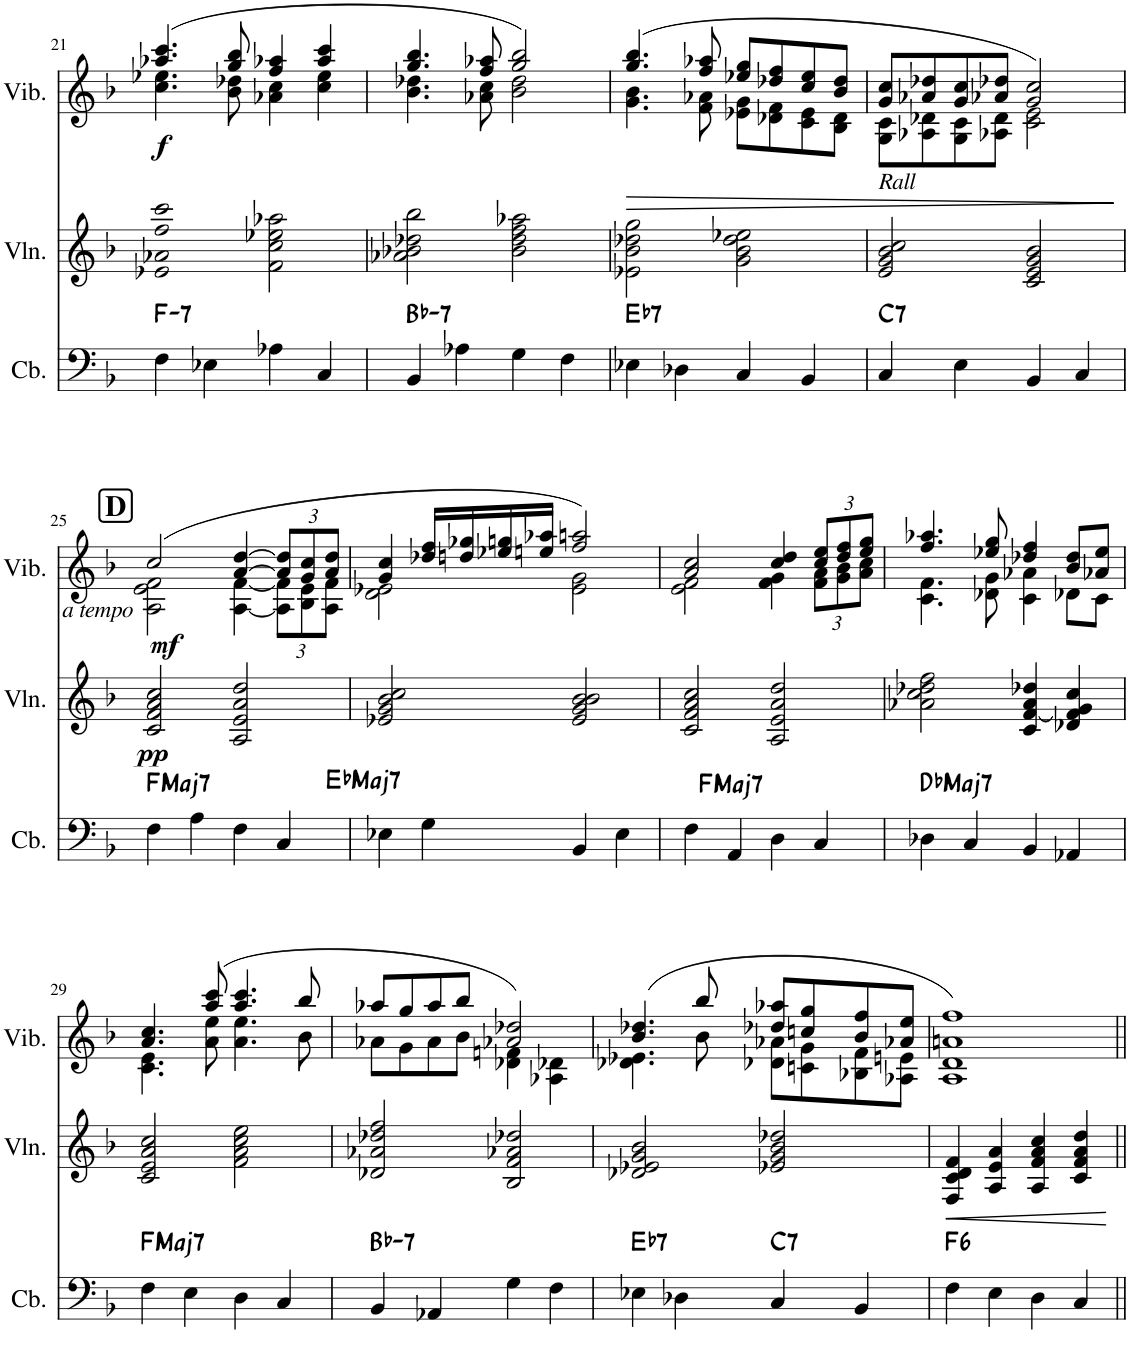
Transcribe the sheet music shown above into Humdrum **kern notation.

**kern	**harte	**kern	**dynam	**kern	**dynam
*part3	*part3	*part2	*part2	*part1	*part1
*staff3	*	*staff2	*staff2	*staff1	*staff1
*I"Contrebasse	*	*I"Violon	*	*I"Vibraphone	*
*I'Cb.	*	*I'Vln.	*	*I'Vib.	*
!!LO:PB:g=z
*clefF4	*	*clefG2	*	*clefG2	*
*Trd7c12	*	*	*	*	*
*k[b-]	*	*k[b-]	*	*k[b-]	*
*M4/4	*	*M4/4	*	*M4/4	*
=21	=21	=21	=21	=21	=21
*	*	*	*	*^	*
!	!LO:H:kt=7	!	!	!	!	!LO:DY:b
4F\	F:min7	2e-X 2a-X 2ff 2ccc	.	(4.aa-X/ 4.ccc/	4.cc\ 4.ee-X\	f
4E-X\	.	.	.	.	.	.
.	.	.	.	8gg/ 8bb-/	8b-\ 8dd-X\	.
4A-X\	.	2f\ 2cc\ 2ee-X\ 2aa-X\	.	4ff/ 4aa-X/	4a-X\ 4cc\	.
4C/	.	.	.	4aa-/ 4ccc/	4cc\ 4ee-\	.
=22	=22	=22	=22	=22	=22	=22
!	!LO:H:kt=7	!	!	!	!	!
4BB-/	Bb:min7	2a-X\ 2b-X\ 2dd-X\ 2bb-\	.	4.gg/ 4.bb-/	4.b-\ 4.dd-X\	.
4A-X\	.	.	.	.	.	.
.	.	.	.	8ff/ 8aa-X/	8a-X\ 8cc\	.
4G\	.	2b-\ 2dd-\ 2ff\ 2aa-X\	.	2gg/ 2bb-/)	2b-\ 2dd-\	.
4F\	.	.	.	.	.	.
=23	=23	=23	=23	=23	=23	=23
!	!LO:H:kt=7	!	!	!	!	!LO:HP:b
4E-X\	Eb:7	2e-X\ 2b-\ 2dd-X\ 2gg\	.	(4.gg/ 4.bb-/	4.g\ 4.b-\	>
4D-X\	.	.	.	.	.	.
.	.	.	.	8ff/ 8aa-X/	8f\ 8a-X\	.
4C/	.	2g\ 2b-\ 2dd-\ 2ee-X\	.	8ee-X/ 8gg/L	8e-X\ 8g\L	.
.	.	.	.	8dd-X/ 8ff/	8d-X\ 8f\	.
4BB-/	.	.	.	8cc/ 8ee-/	8c\ 8e-\	.
.	.	.	.	8b-/ 8dd-/J	8B-\ 8d-\J	.
=24	=24	=24	=24	=24	=24	=24
!	!LO:H:kt=7	!	!	!LO:TX:b:i:t=Rall	!	!
4C/	C:7	2e/ 2g/ 2b-/ 2cc/	.	8g/ 8cc/L	8G\ 8c\L	.
.	.	.	.	8a-X/ 8dd-X/	8A-X\ 8d-X\	.
4E\	.	.	.	8g/ 8cc/	8G\ 8c\	.
.	.	.	.	8a-X/ 8dd-X/J	8A-X\ 8d-\J	.
4AA/	.	2c/ 2e/ 2g/ 2b-/	.	2g/ 2cc/)	2c\ 2e\	.
4C/	.	.	.	.	.	.
*	*	*	*	*v	*v	*
.	.	.	.	.	]
!!LO:LB:g=z
=25	=25	=25	=25	=25	=25
*	*	*	*	*^	*
!!LO:REH:place=s1:a:B:cj:fs=14:t=D
!	!	!	!	!LO:TX:b:i:t=a tempo	!	!
!	!LO:H:kt=Maj7	!	!LO:DY:b	!	!	!LO:DY:b
4F\	F:maj7	2c/ 2f/ 2a/ 2cc/	pp	(2cc/	2A\ 2e\ 2f\	mf
4A\	.	.	.	.	.	.
4F\	.	2A/ 2e/ 2a/ 2dd/	.	[4a/ [4dd/	[4A\ [4f\	.
*	*	*	*	*Xbrackettup	*	*
4C/	.	.	.	12a/] 12dd/]L	12A\] 12f\]L	.
.	.	.	.	12g/ 12cc/	12B-\ 12e\	.
.	.	.	.	12a/ 12dd/J	12A\ 12f\J	.
=26	=26	=26	=26	=26	=26	=26
!	!LO:H:kt=Maj7	!	!	!	!	!
4E-X\	Eb:maj7	2e-X/ 2g/ 2b-/ 2cc/	.	4g/ 4cc/	2d\ 2e-X\	.
4G\	.	.	.	16dd-X/ 16ff/LL	.	.
.	.	.	.	16ddn/ 16gg-X/	.	.
.	.	.	.	16ee-X/ 16ggn/	.	.
.	.	.	.	16een/ 16aa-X/JJ	.	.
4BB-/	.	2e-/ 2g/ 2b-/ 2b-/	.	2ff/ 2aan/)	2e-\ 2g\	.
4E-\	.	.	.	.	.	.
=27	=27	=27	=27	=27	=27	=27
!	!LO:H:kt=Maj7	!	!	!	!	!
4F\	F:maj7	2c/ 2f/ 2a/ 2cc/	.	2a/ 2cc/	2e\ 2f\	.
4AA/	.	.	.	.	.	.
4D\	.	2A/ 2e/ 2a/ 2dd/	.	4cc/ 4dd/	4f\ 4g\	.
4C/	.	.	.	12cc/ 12ee/L	12f\ 12a\L	.
.	.	.	.	12dd/ 12ff/	12g\ 12b-\	.
.	.	.	.	12ee/ 12gg/J	12a\ 12cc\J	.
=28	=28	=28	=28	=28	=28	=28
!	!LO:H:kt=Maj7	!	!	!	!	!
4D-X\	Db:maj7	2a-X\ 2cc\ 2dd-X\ 2ff\	.	4.ff/ 4.aa-X/	4.c\ 4.f\	.
4C/	.	.	.	.	.	.
.	.	.	.	8ee-X/ 8gg/	8d-X\ 8g\	.
4BB-/	.	4c/ [4f/ 4a-/ 4dd-X/	.	4dd-X/ 4ff/	4c\ 4a-X\	.
4AA-X/	.	4d-X/ 4f/] 4g/ 4cc/	.	8b-/ 8dd-/L	8d-X\L	.
.	.	.	.	8a-X/ 8ee-/J	8c\J	.
!!LO:LB:g=z	!!
=29	=29	=29	=29	=29	=29	=29
!	!LO:H:kt=Maj7	!	!	!	!	!
4F\	F:maj7	2c/ 2e/ 2a/ 2cc/	.	4.a/ 4.cc/	4.c\ 4.e\	.
4E\	.	.	.	.	.	.
.	.	.	.	(8aa/ 8ccc/	8a\ 8ee\	.
4D\	.	2f\ 2a\ 2cc\ 2ee\	.	4.aa/ 4.ccc/	4.a\ 4.ee\	.
4C/	.	.	.	.	.	.
.	.	.	.	8bb-/	8b-\	.
=30	=30	=30	=30	=30	=30	=30
!	!LO:H:kt=7	!	!	!	!	!
4BB-/	Bb:min7	2d-X/ 2a-X/ 2dd-X/ 2ff/	.	8aa-X/L	8a-X\L	.
.	.	.	.	8gg/	8g\	.
4AA-X/	.	.	.	8aa-/	8a-\	.
.	.	.	.	8bb-/J	8b-\J	.
4G\	.	2B-/ 2f/ 2a-X/ 2dd-X/	.	2a-X/ 2dd-X/)	4d-X\ 4fn\	.
4F\	.	.	.	.	4A-X\ 4d-X\	.
=31	=31	=31	=31	=31	=31	=31
!	!LO:H:kt=7	!	!	!	!	!
4E-X\	Eb:7	2d-X/ 2e-X/ 2g/ 2b-/	.	(4.b-/ 4.dd-X/	4.d-X\ 4.e-X\	.
4D-X\	.	.	.	.	.	.
.	.	.	.	8bb-/	8b-\	.
!	!LO:H:kt=7	!	!	!	!	!
4C/	C:7	2e-X/ 2g/ 2b-/ 2dd-X/	.	8dd-X/ 8aa-X/L	8d-X\ 8a-X\L	.
.	.	.	.	8ccn/ 8gg/	8cn\ 8g\	.
4BB-/	.	.	.	8b-/ 8ff/	8B-X\ 8f\	.
.	.	.	.	8a-X/ 8ee/J	8A-X\ 8en\J	.
=32	=32	=32	=32	=32	=32	=32
!	!LO:H:kt=6	!	!LO:HP:b	!	!	!
4F\	F:maj6	4F/ 4c/ 4d/ 4f/	<	1ff)	1A 1d 1an	.
4E\	.	4A/ 4e/ 4a/	.	.	.	.
4D\	.	4A/ 4f/ 4a/ 4cc/	.	.	.	.
4C/	.	4c/ 4f/ 4a/ 4dd/	.	.	.	.
*	*	*	*	*v	*v	*
.	.	.	[	.	.
=||	=||	=||	=||	=||	=||
*-	*-	*-	*-	*-	*-
